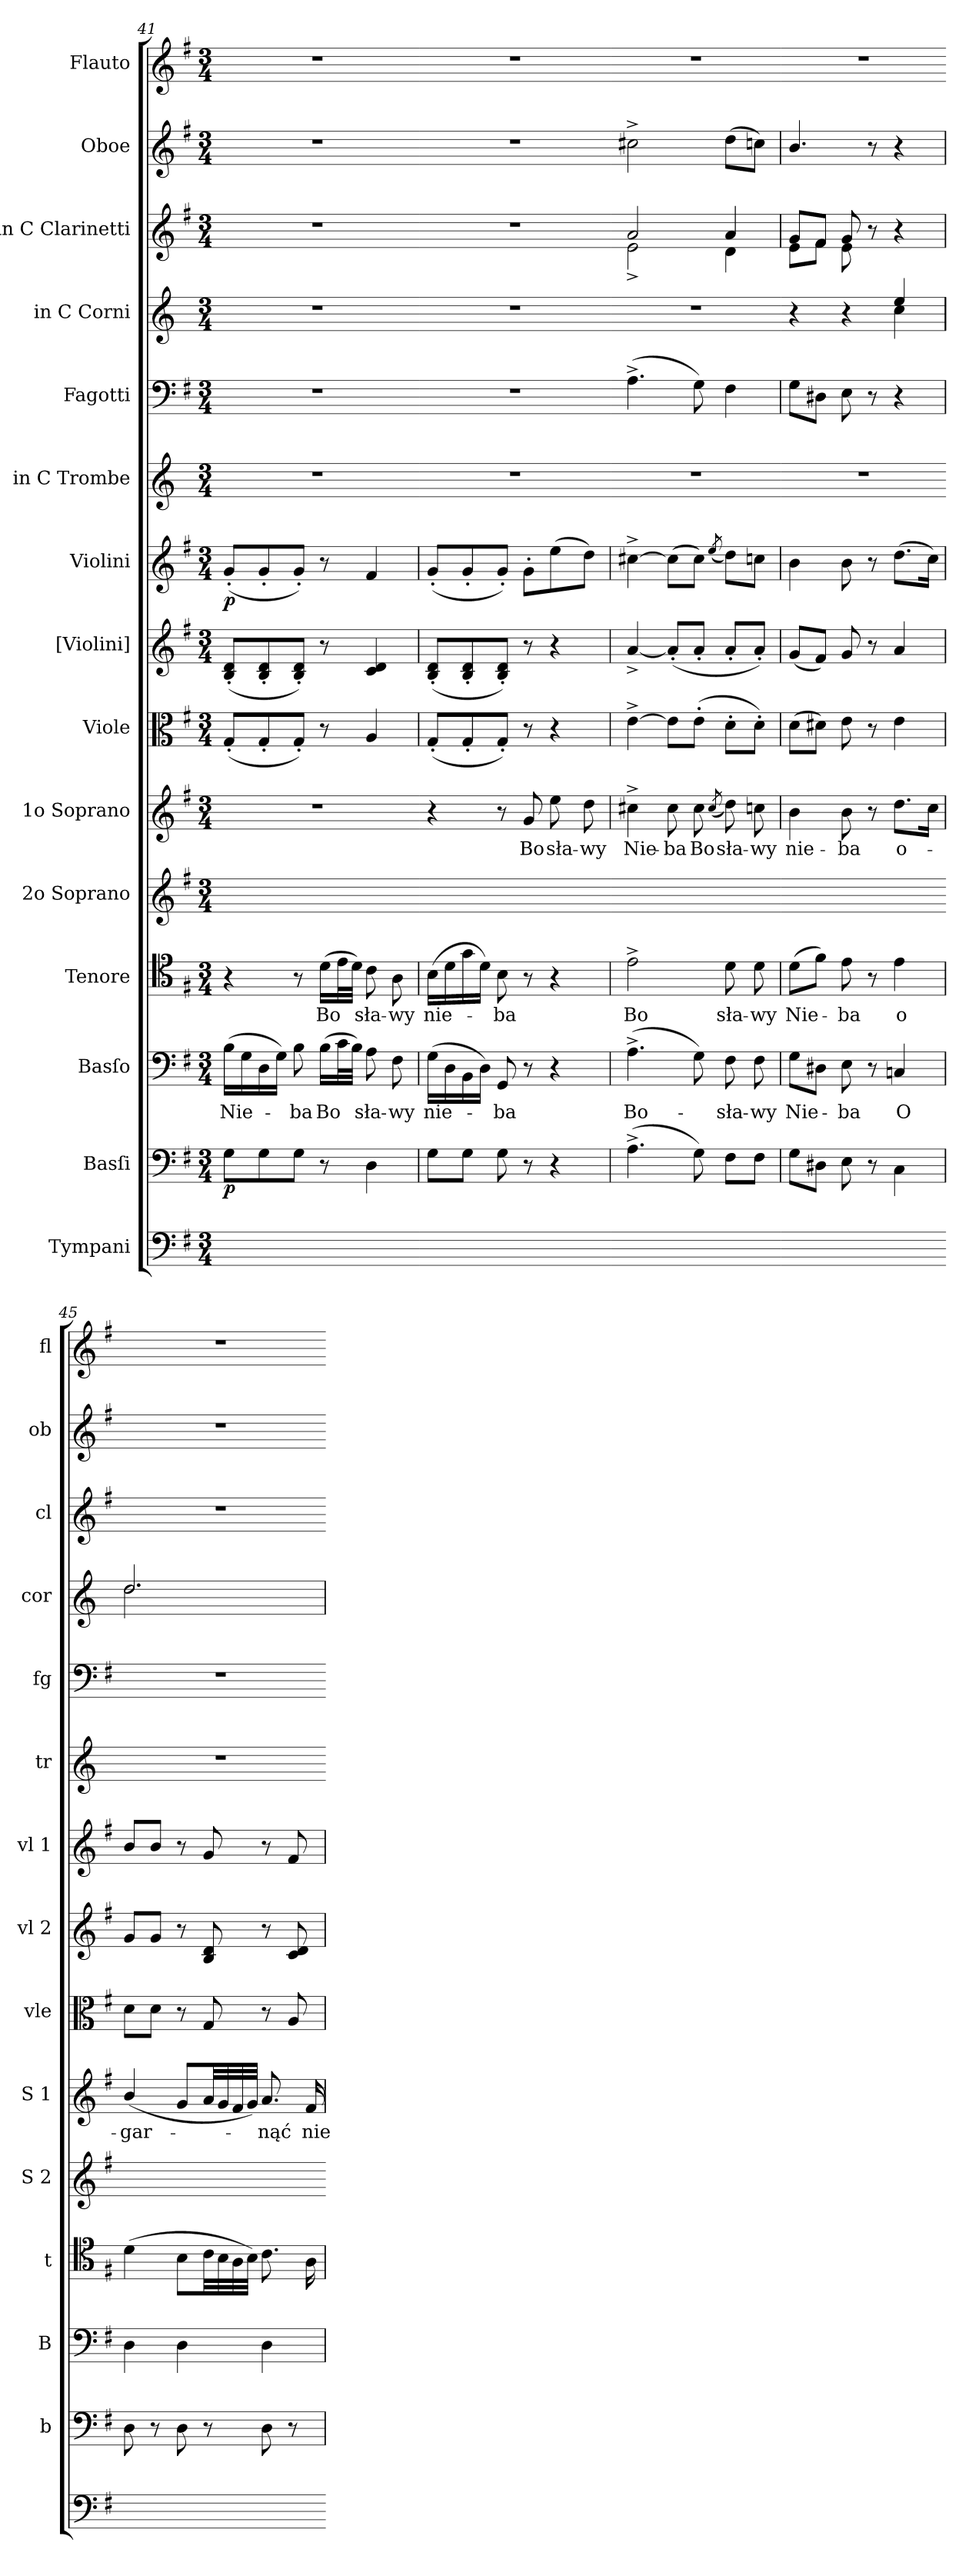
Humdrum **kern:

**kern	**kern	**dynam	**kern	**text	**kern	**text	**kern	**kern	**text	**kern	**kern	**kern	**dynam	**kern	**kern	**kern	**kern	**kern	**kern
*part15	*part14	*part14	*part13	*part13	*part12	*part12	*part11	*part10	*part10	*part9	*part8	*part7	*part7	*part6	*part5	*part4	*part3	*part2	*part1
*staff15	*staff14	*staff14	*staff13	*staff13	*staff12	*staff12	*staff11	*staff10	*staff10	*staff9	*staff8	*staff7	*staff7	*staff6	*staff5	*staff4	*staff3	*staff2	*staff1
*I"Tympani	*I"Basſi	*	*I"Basſo	*	*I"Tenore	*	*I"2o Soprano	*I"1o Soprano	*	*I"Viole	*I"[Violini]	*I"Violini	*	*I"in C Trombe	*I"Fagotti	*I"in C Corni	*I"in C Clarinetti	*I"Oboe	*I"Flauto
*	*I'b	*	*I'B	*	*I't	*	*I'S 2	*I'S 1	*	*I'vle	*I'vl 2	*I'vl 1	*	*I'tr	*I'fg	*I'cor	*I'cl	*I'ob	*I'fl
*clefF4	*clefF4	*	*clefF4	*	*clefC4	*	*clefG2	*clefG2	*	*clefC3	*clefG2	*clefG2	*	*clefG2	*clefF4	*clefG2	*clefG2	*clefG2	*clefG2
*k[f#]	*k[f#]	*	*k[f#]	*	*k[f#]	*	*k[f#]	*k[f#]	*	*k[f#]	*k[f#]	*k[f#]	*	*k[]	*k[f#]	*k[]	*k[f#]	*k[f#]	*k[f#]
*M3/4	*M3/4	*	*M3/4	*	*M3/4	*	*M3/4	*M3/4	*	*M3/4	*M3/4	*M3/4	*	*M3/4	*M3/4	*M3/4	*M3/4	*M3/4	*M3/4
=41	=41	=41	=41	=41	=41	=41	=41	=41	=41	=41	=41	=41	=41	=41	=41	=41	=41	=41	=41
!	!	!	!	!	!	!	!	!LO:N:vis=1	!	!	!	!	!	!LO:N:vis=1	!LO:N:vis=1	!LO:N:vis=1	!LO:N:vis=1	!LO:N:vis=1	!LO:N:vis=1
2.ryy	8G\L	p	(16B\LL	Nie-	4r	.	2.ryy	2.r	.	(8G'/L	(8B'/ 8d'/L	(>8g'>/L	p	2.r	2.r	2.r	2.r	2.r	2.r
.	.	.	16G\	.	.	.	.	.	.	.	.	.	.	.	.	.	.	.	.
.	8G\	.	16D\	.	.	.	.	.	.	8G'/	8B'/ 8d'/	8g'>/	.	.	.	.	.	.	.
.	.	.	16G\JJ)	.	.	.	.	.	.	.	.	.	.	.	.	.	.	.	.
.	8G\J	.	8B\	ba	8r	.	.	.	.	8G'/J)	8B'/ 8d'/J)	8g'>/J)	.	.	.	.	.	.	.
.	8r	.	(16B\LL	Bo	(16d\LL	Bo	.	.	.	8r	8r	8r	.	.	.	.	.	.	.
.	.	.	32c\L	.	32e\L	.	.	.	.	.	.	.	.	.	.	.	.	.	.
.	.	.	32B\JJJ)	.	32d\JJJ)	.	.	.	.	.	.	.	.	.	.	.	.	.	.
.	4D\	.	8A\	sła-	8c\	sła-	.	.	.	4A/	4c/ 4d/	4f#/	.	.	.	.	.	.	.
.	.	.	8F#\	-wy	8A\	-wy	.	.	.	.	.	.	.	.	.	.	.	.	.
=42	=42	=42	=42	=42	=42	=42	=42-	=42	=42	=42	=42	=42	=42	=42	=42	=42	=42	=42	=42
!	!	!	!	!	!	!	!	!	!	!	!	!	!	!LO:N:vis=1	!LO:N:vis=1	!LO:N:vis=1	!LO:N:vis=1	!LO:N:vis=1	!LO:N:vis=1
2.ryy	8G\L	.	(16G\LL	nie-	(16B\LL	nie-	2.ryy	4r	.	(8G'/L	(8B'/ 8d'/L	(>8g'>/L	.	2.r	2.r	2.r	2.r	2.r	2.r
.	.	.	16D\	.	16d\	.	.	.	.	.	.	.	.	.	.	.	.	.	.
.	8G\J	.	16BB\	.	16g\	.	.	.	.	8G'/	8B'/ 8d'/	8g'>/	.	.	.	.	.	.	.
.	.	.	16D\JJ)	.	16d\JJ)	.	.	.	.	.	.	.	.	.	.	.	.	.	.
.	8G\	.	8GG/	-ba	8B\	-ba	.	8r	.	8G'/J)	8B'/ 8d'/J)	8g'>/J)	.	.	.	.	.	.	.
.	8r	.	8r	.	8r	.	.	8g/	Bo	8r	8r	8g'\L	.	.	.	.	.	.	.
.	4r	.	4r	.	4r	.	.	8ee\	sła-	4r	4r	(8ee\	.	.	.	.	.	.	.
.	.	.	.	.	.	.	.	8dd\	-wy	.	.	8dd\J)	.	.	.	.	.	.	.
=43	=43	=43	=43	=43	=43	=43	=43-	=43	=43	=43	=43	=43	=43	=43	=43	=43	=43	=43	=43
!	!	!	!	!	!	!	!	!	!	!	!	!	!	!LO:N:vis=1	!	!LO:N:vis=1	!	!	!LO:N:vis=1
*	*	*	*	*	*	*	*	*	*	*	*	*	*	*	*	*	*^	*	*
2.ryy	(4.A^\	.	(4.A^\	Bo-	2e^\	Bo	2.ryy	4cc#X^\	Nie-	[4e^<\	[4a^/	[4cc#X^\	.	2.r	(4.A^<\	2.r	2a/	2e^\	2cc#X^<\	2.r
.	.	.	.	.	.	.	.	8cc#\	-ba	8e\L]	(8a'/L]	(8cc#\L]	.	.	.	.	.	.	.	.
.	8G\)	.	8G\)	.	.	.	.	8cc#\	Bo	(8e'\J	8a'/J	8cc#\J)	.	.	8G\)	.	.	.	.	.
.	.	.	.	.	.	.	.	(8qcc#/	.	.	.	(8qee/	.	.	.	.	.	.	.	.
.	8F#\L	.	8F#\	-sła-	8d\	sła-	.	8dd\)	sła-	8d'\L	8a'/L	8dd\L)	.	.	4F#\	.	4a/	4d\	(8dd\L	.
.	8F#\J	.	8F#\	-wy	8d\	-wy	.	8ccn\	-wy	8d'\J)	8a'/J)	8ccn\J	.	.	.	.	.	.	8ccn\J)	.
=44	=44	=44	=44	=44	=44	=44	=44-	=44	=44	=44	=44	=44	=44	=44	=44	=44	=44	=44	=44	=44
!	!	!	!	!	!	!	!	!	!	!	!	!	!	!LO:N:vis=1	!	!	!	!	!	!LO:N:vis=1
*	*	*	*	*	*	*	*	*	*	*	*	*	*	*	*	*^	*	*	*	*
2.ryy	8G\L	.	8G\L	Nie-	(8d\L	Nie-	2.ryy	4b\	nie-	(8d\L	(8g/L	4b\	.	2.r	8G\L	4r	4rAyy	8g/L	8e\L	4.b/	2.r
.	8D#X\J	.	8D#X\J	.	8f#\J)	.	.	.	.	8d#X\J)	8f#/J)	.	.	.	8D#X\J	.	.	8f#/J	8f#\J	.	.
.	8E\	.	8E\	-ba	8e\	-ba	.	8b\	-ba	8e\	8g/	8b\	.	.	8E\	4r	4rAyy	8g/	8e\	.	.
.	8r	.	8r	.	8r	.	.	8r	.	8r	8r	8r	.	.	8r	.	.	8r	8rFyy	8r	.
.	4C\	.	4Cn/	O	4e\	o	.	8.dd\L	o-	4e\	4a/	(8.dd\L	.	.	4r	4ee/	4cc\	4r	4rAyy	4r	.
.	.	.	.	.	.	.	.	16cc\Jk	.	.	.	16cc\Jk)	.	.	.	.	.	.	.	.	.
*	*	*	*	*	*	*	*	*	*	*	*	*	*	*	*	*	*	*v	*v	*	*
=45	=45	=45	=45	=45	=45	=45	=45-	=45	=45	=45	=45	=45	=45	=45	=45	=45	=45	=45	=45	=45
!	!	!	!	!	!	!	!	!	!	!	!	!	!	!LO:N:vis=1	!LO:N:vis=1	!	!	!LO:N:vis=1	!LO:N:vis=1	!LO:N:vis=1
2.ryy	8D\	.	4D\	.	(4d\	.	2.ryy	(4b/	-gar-	8d\L	8g/L	8b/L	.	2.r	2.r	2.dd/	2.dd\	2.r	2.r	2.r
.	8r	.	.	.	.	.	.	.	.	8d\J	8g/J	8b/J	.	.	.	.	.	.	.	.
.	8D\	.	4D\	.	8B\L	.	.	8g/L	.	8r	8r	8r	.	.	.	.	.	.	.	.
.	8r	.	.	.	32c\LL	.	.	32a/LL	.	8G/	8B/ 8d/	8g/	.	.	.	.	.	.	.	.
.	.	.	.	.	32B\	.	.	32g/	.	.	.	.	.	.	.	.	.	.	.	.
.	.	.	.	.	32A\	.	.	32f#/	.	.	.	.	.	.	.	.	.	.	.	.
.	.	.	.	.	32B\JJJ)	.	.	32g/JJJ)	.	.	.	.	.	.	.	.	.	.	.	.
.	8D\	.	4D\	.	8.c\	.	.	8.a/	-nąć	8r	8r	8r	.	.	.	.	.	.	.	.
.	8r	.	.	.	.	.	.	.	.	8A/	8c/ 8d/	8f#/	.	.	.	.	.	.	.	.
.	.	.	.	.	16A\	.	.	16f#/	nie	.	.	.	.	.	.	.	.	.	.	.
*	*	*	*	*	*	*	*	*	*	*	*	*	*	*	*	*v	*v	*	*	*
=	=	=	=	=	=	=	=-	=	=	=	=	=	=	=	=	=	=	=	=
*-	*-	*-	*-	*-	*-	*-	*-	*-	*-	*-	*-	*-	*-	*-	*-	*-	*-	*-	*-
